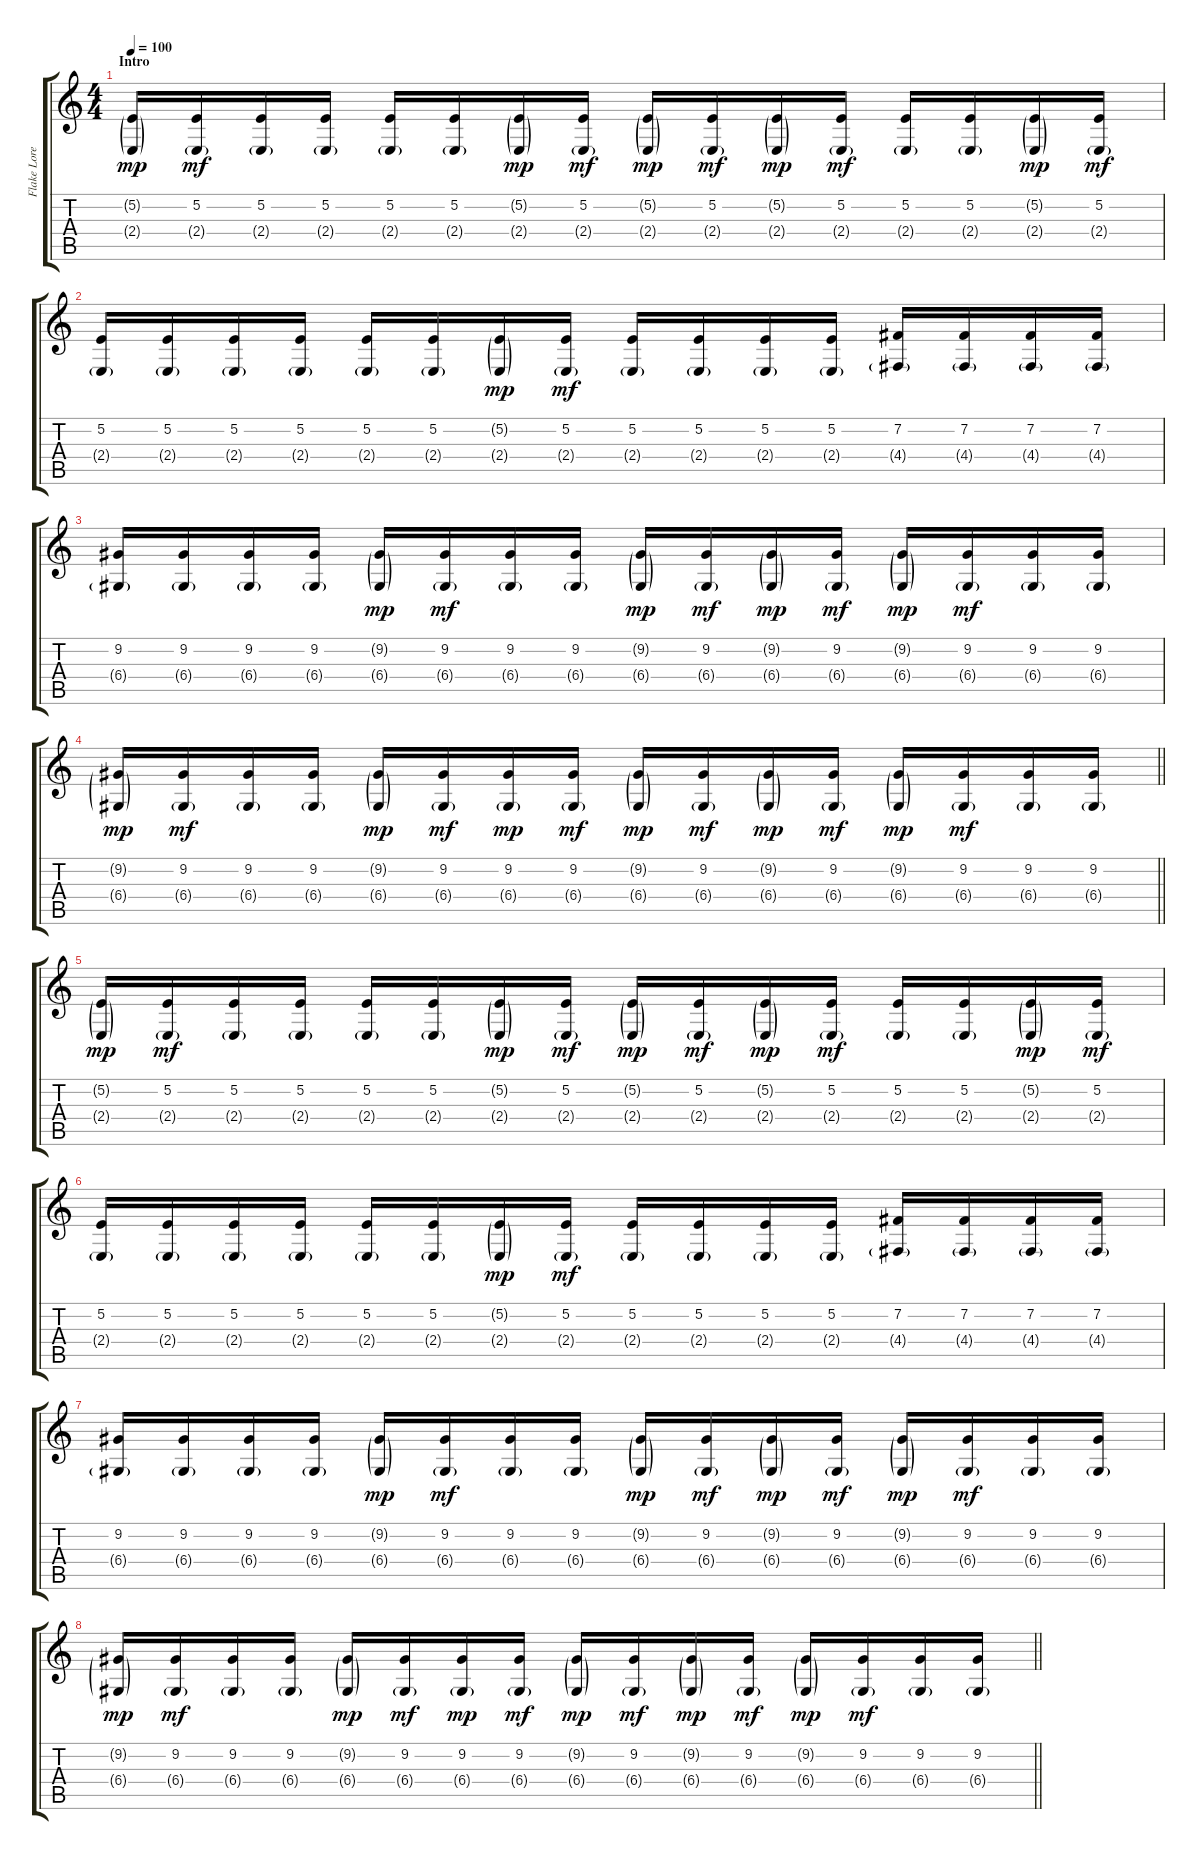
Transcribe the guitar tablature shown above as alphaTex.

\track ("Flake Lorenz" "Flake Lore") {instrument pad3polysynth}
\staff {score tabs}
\tuning (E4 B3 G3 D3 A2 D2) {hide}
\ts (4 4)
\section ("" "Intro")
\tempo 100
\clef g2
\ks c
(5.2{g} 2.4{g}).16{dy mp instrument pad3polysynth} (5.2 2.4{g}).16{dy mf} (5.2 2.4{g}).16 (5.2 2.4{g}).16 (5.2 2.4{g}).16 (5.2 2.4{g}).16 (5.2{g} 2.4{g}).16{dy mp} (5.2 2.4{g}).16{dy mf} (5.2{g} 2.4{g}).16{dy mp volume 6} (5.2 2.4{g}).16{dy mf} (5.2{g} 2.4{g}).16{dy mp} (5.2 2.4{g}).16{dy mf} (5.2 2.4{g}).16 (5.2 2.4{g}).16 (5.2{g} 2.4{g}).16{dy mp} (5.2 2.4{g}).16{dy mf} |
(5.2 2.4{g}).16 (5.2 2.4{g}).16 (5.2 2.4{g}).16 (5.2 2.4{g}).16 (5.2 2.4{g}).16 (5.2 2.4{g}).16 (5.2{g} 2.4{g}).16{dy mp} (5.2 2.4{g}).16{dy mf} (5.2 2.4{g}).16 (5.2 2.4{g}).16 (5.2 2.4{g}).16 (5.2 2.4{g}).16 (7.2 4.4{g}).16 (7.2 4.4{g}).16 (7.2 4.4{g}).16 (7.2 4.4{g}).16 |
(9.2 6.4{g}).16{volume 14} (9.2 6.4{g}).16 (9.2 6.4{g}).16 (9.2 6.4{g}).16 (9.2{g} 6.4{g}).16{dy mp} (9.2 6.4{g}).16{dy mf} (9.2 6.4{g}).16 (9.2 6.4{g}).16 (9.2{g} 6.4{g}).16{dy mp} (9.2 6.4{g}).16{dy mf} (9.2{g} 6.4{g}).16{dy mp} (9.2 6.4{g}).16{dy mf} (9.2{g} 6.4{g}).16{dy mp} (9.2 6.4{g}).16{dy mf} (9.2 6.4{g}).16 (9.2 6.4{g}).16 |
\barLineRight lightlight
(9.2{g} 6.4{g}).16{dy mp} (9.2 6.4{g}).16{dy mf} (9.2 6.4{g}).16 (9.2 6.4{g}).16 (9.2{g} 6.4{g}).16{dy mp} (9.2 6.4{g}).16{dy mf} (9.2 6.4{g}).16{dy mp} (9.2 6.4{g}).16{dy mf} (9.2{g} 6.4{g}).16{dy mp} (9.2 6.4{g}).16{dy mf} (9.2{g} 6.4{g}).16{dy mp} (9.2 6.4{g}).16{dy mf} (9.2{g} 6.4{g}).16{dy mp} (9.2 6.4{g}).16{dy mf} (9.2 6.4{g}).16 (9.2 6.4{g}).16 |
(5.2{g} 2.4{g}).16{dy mp} (5.2 2.4{g}).16{dy mf} (5.2 2.4{g}).16 (5.2 2.4{g}).16 (5.2 2.4{g}).16 (5.2 2.4{g}).16 (5.2{g} 2.4{g}).16{dy mp} (5.2 2.4{g}).16{dy mf} (5.2{g} 2.4{g}).16{dy mp volume 6} (5.2 2.4{g}).16{dy mf} (5.2{g} 2.4{g}).16{dy mp} (5.2 2.4{g}).16{dy mf} (5.2 2.4{g}).16 (5.2 2.4{g}).16 (5.2{g} 2.4{g}).16{dy mp} (5.2 2.4{g}).16{dy mf} |
(5.2 2.4{g}).16 (5.2 2.4{g}).16 (5.2 2.4{g}).16 (5.2 2.4{g}).16 (5.2 2.4{g}).16 (5.2 2.4{g}).16 (5.2{g} 2.4{g}).16{dy mp} (5.2 2.4{g}).16{dy mf} (5.2 2.4{g}).16 (5.2 2.4{g}).16 (5.2 2.4{g}).16 (5.2 2.4{g}).16 (7.2 4.4{g}).16 (7.2 4.4{g}).16 (7.2 4.4{g}).16 (7.2 4.4{g}).16 |
(9.2 6.4{g}).16{volume 14} (9.2 6.4{g}).16 (9.2 6.4{g}).16 (9.2 6.4{g}).16 (9.2{g} 6.4{g}).16{dy mp} (9.2 6.4{g}).16{dy mf} (9.2 6.4{g}).16 (9.2 6.4{g}).16 (9.2{g} 6.4{g}).16{dy mp} (9.2 6.4{g}).16{dy mf} (9.2{g} 6.4{g}).16{dy mp} (9.2 6.4{g}).16{dy mf} (9.2{g} 6.4{g}).16{dy mp} (9.2 6.4{g}).16{dy mf} (9.2 6.4{g}).16 (9.2 6.4{g}).16 |
\barLineRight lightlight
(9.2{g} 6.4{g}).16{dy mp} (9.2 6.4{g}).16{dy mf} (9.2 6.4{g}).16 (9.2 6.4{g}).16 (9.2{g} 6.4{g}).16{dy mp} (9.2 6.4{g}).16{dy mf} (9.2 6.4{g}).16{dy mp} (9.2 6.4{g}).16{dy mf} (9.2{g} 6.4{g}).16{dy mp} (9.2 6.4{g}).16{dy mf} (9.2{g} 6.4{g}).16{dy mp} (9.2 6.4{g}).16{dy mf} (9.2{g} 6.4{g}).16{dy mp} (9.2 6.4{g}).16{dy mf} (9.2 6.4{g}).16 (9.2 6.4{g}).16
